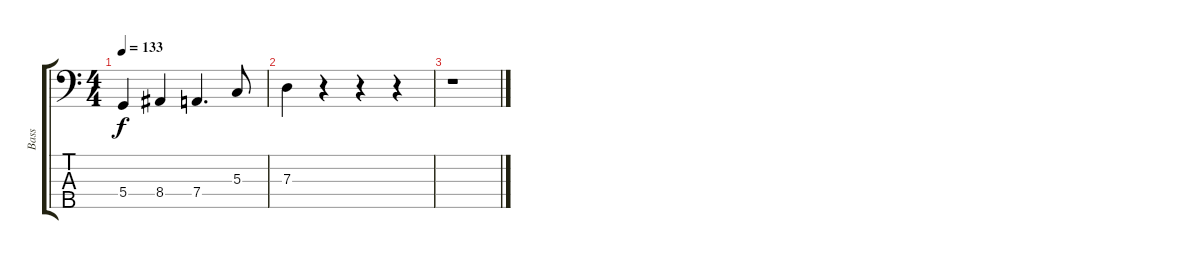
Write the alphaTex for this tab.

\track ("Bass" "Bass") {instrument electricbassfinger}
\staff {score tabs}
\tuning (F2 C2 G1 D1 A0) {hide}
\ts (4 4)
\tempo 133
\clef f4
\ks c
5.4.4{dy f} 8.4.4 7.4.4{d} 5.3.8 |
7.3.4 r.4 r.4 r.4 |
r.1
